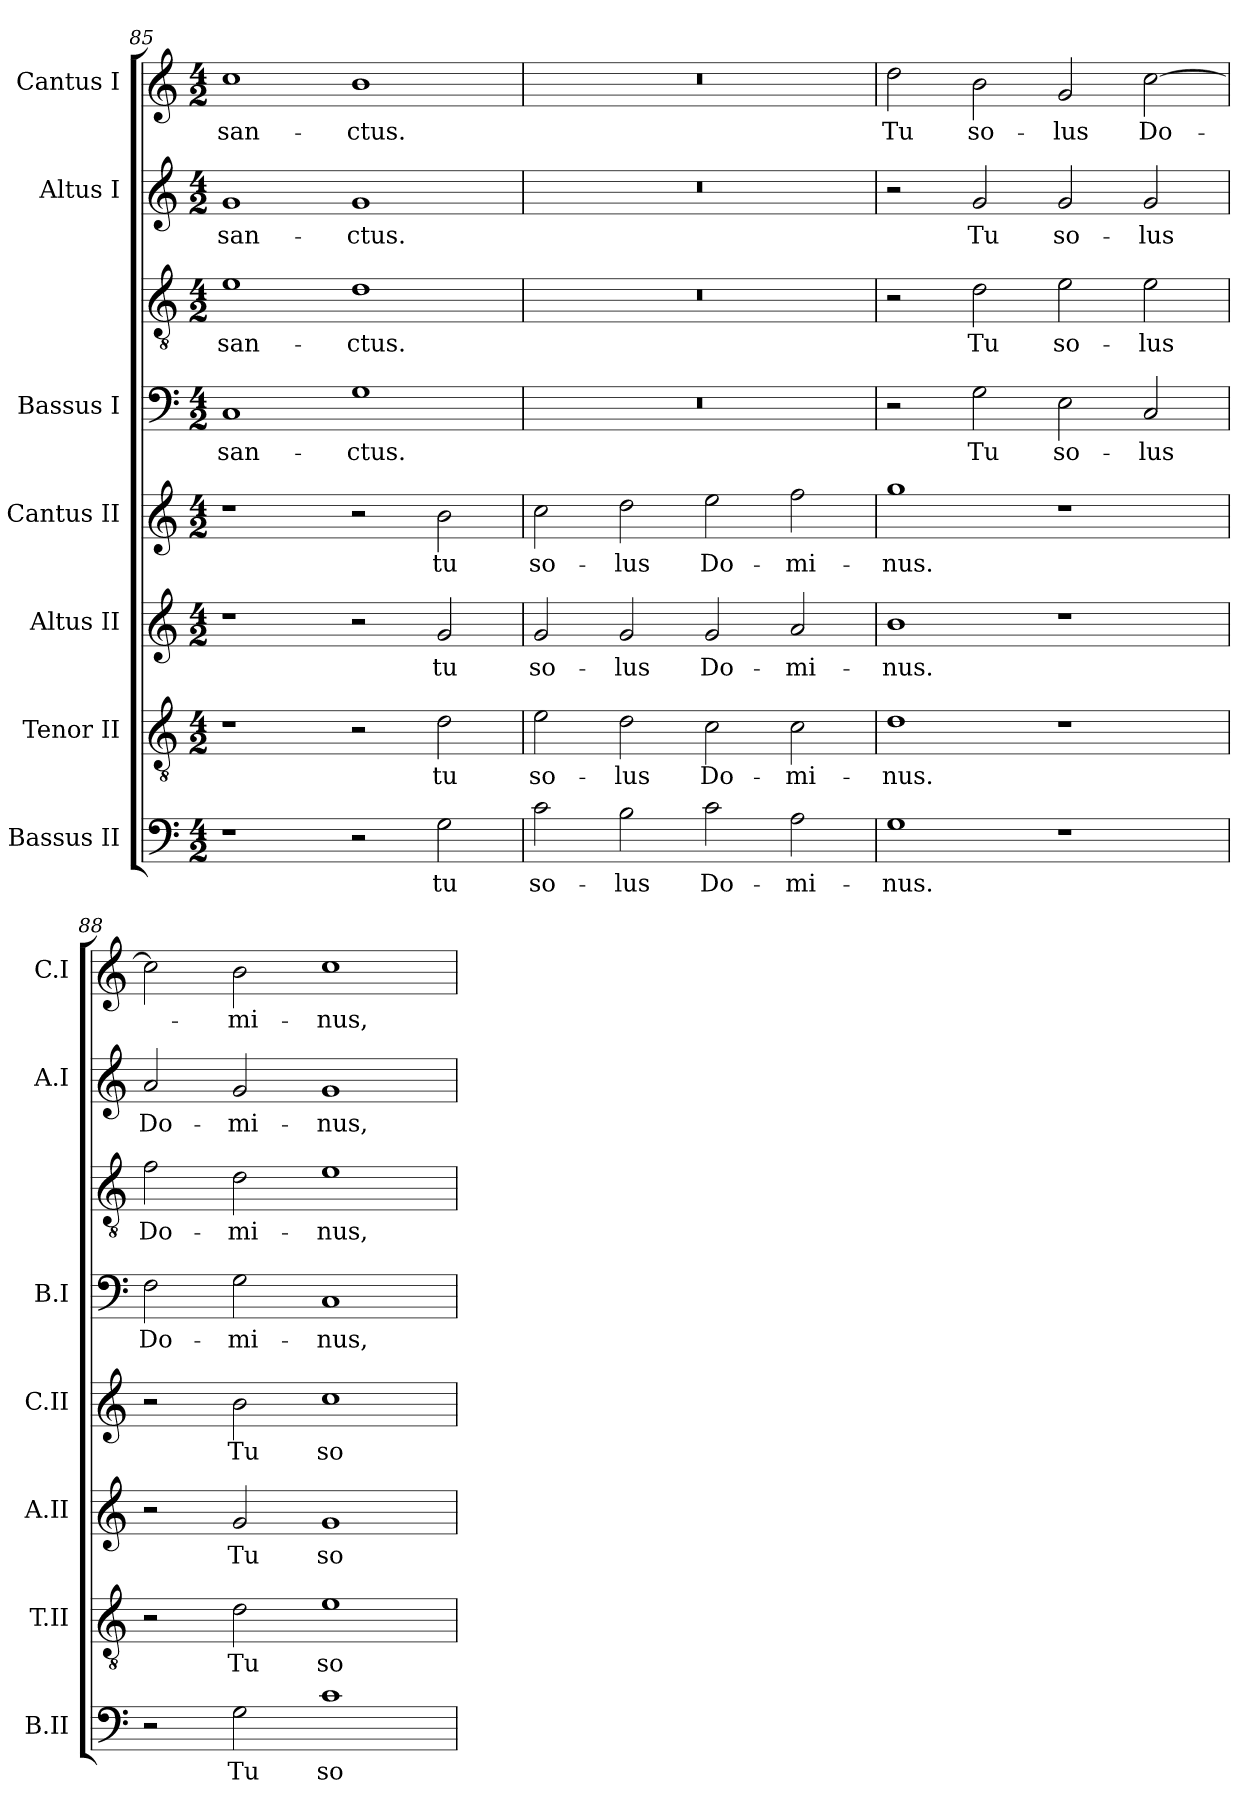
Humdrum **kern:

**kern	**text	**kern	**text	**kern	**text	**kern	**text	**kern	**text	**kern	**text	**kern	**text	**kern	**text
*part8	*part8	*part7	*part7	*part6	*part6	*part5	*part5	*part4	*part4	*part3	*part3	*part2	*part2	*part1	*part1
*staff8	*staff8	*staff7	*staff7	*staff6	*staff6	*staff5	*staff5	*staff4	*staff4	*staff3	*staff3	*staff2	*staff2	*staff1	*staff1
*I"Bassus II	*	*I"Tenor II	*	*I"Altus II	*	*I"Cantus II	*	*I"Bassus I	*	*	*	*I"Altus I	*	*I"Cantus I	*
*I'B.II	*	*I'T.II	*	*I'A.II	*	*I'C.II	*	*I'B.I	*	*	*	*I'A.I	*	*I'C.I	*
*clefF4	*	*clefGv2	*	*clefG2	*	*clefG2	*	*clefF4	*	*clefGv2	*	*clefG2	*	*clefG2	*
*	*	*ITrd7c12	*	*	*	*	*	*	*	*ITrd7c12	*	*	*	*	*
*k[]	*	*k[]	*	*k[]	*	*k[]	*	*k[]	*	*k[]	*	*k[]	*	*k[]	*
*C:	*	*C:	*	*C:	*	*C:	*	*C:	*	*C:	*	*C:	*	*C:	*
*M4/2	*	*M4/2	*	*M4/2	*	*M4/2	*	*M4/2	*	*M4/2	*	*M4/2	*	*M4/2	*
=85	=85	=85	=85	=85	=85	=85	=85	=85	=85	=85	=85	=85	=85	=85	=85
1r	.	1r	.	1r	.	1r	.	1C/	san-	1E\	san-	1g/	san-	1cc\	san-
2r	.	2r	.	2r	.	2r	.	1G\	-ctus.	1D\	-ctus.	1g/	-ctus.	1b\	-ctus.
2G\	tu	2D\	tu	2g/	tu	2b\	tu	.	.	.	.	.	.	.	.
=86	=86	=86	=86	=86	=86	=86	=86	=86	=86	=86	=86	=86	=86	=86	=86
2c\	so-	2E\	so-	2g/	so-	2cc\	so-	0r	.	0r	.	0r	.	0r	.
2B\	-lus	2D\	-lus	2g/	-lus	2dd\	-lus	.	.	.	.	.	.	.	.
2c\	Do-	2C\	Do-	2g/	Do-	2ee\	Do-	.	.	.	.	.	.	.	.
2A\	-mi-	2C\	-mi-	2a/	-mi-	2ff\	-mi-	.	.	.	.	.	.	.	.
=87	=87	=87	=87	=87	=87	=87	=87	=87	=87	=87	=87	=87	=87	=87	=87
1G\	-nus.	1D\	-nus.	1b\	-nus.	1gg\	-nus.	2r	.	2r	.	2r	.	2dd\	Tu
.	.	.	.	.	.	.	.	2G\	Tu	2D\	Tu	2g/	Tu	2b\	so-
1r	.	1r	.	1r	.	1r	.	2E\	so-	2E\	so-	2g/	so-	2g/	-lus
.	.	.	.	.	.	.	.	2C/	-lus	2E\	-lus	2g/	-lus	[2cc\	Do-
=88	=88	=88	=88	=88	=88	=88	=88	=88	=88	=88	=88	=88	=88	=88	=88
2r	.	2r	.	2r	.	2r	.	2F\	Do-	2F\	Do-	2a/	Do-	2cc\]	.
2G\	Tu	2D\	Tu	2g/	Tu	2b\	Tu	2G\	-mi-	2D\	-mi-	2g/	-mi-	2b\	-mi-
1c\	so-	1E\	so-	1g/	so-	1cc\	so-	1C/	-nus,	1E\	-nus,	1g/	-nus,	1cc\	-nus,
=	=	=	=	=	=	=	=	=	=	=	=	=	=	=	=
*-	*-	*-	*-	*-	*-	*-	*-	*-	*-	*-	*-	*-	*-	*-	*-
